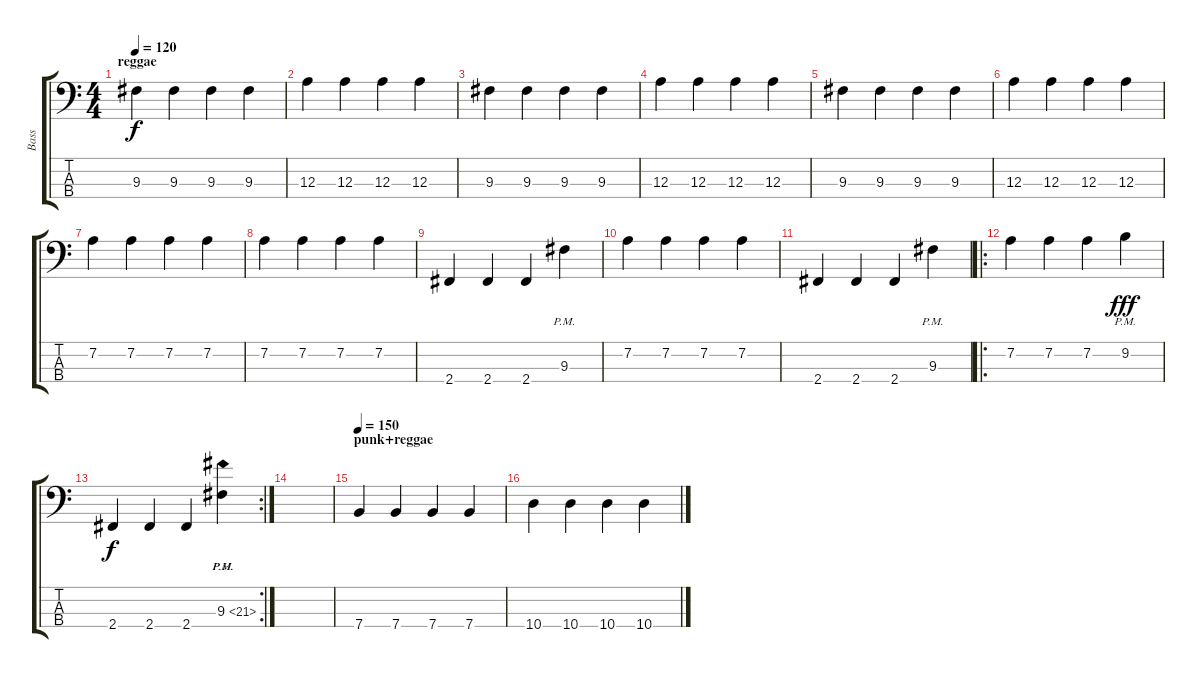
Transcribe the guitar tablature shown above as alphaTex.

\track ("Bass" "Bass") {instrument electricbassfinger}
\staff {score tabs}
\tuning (G2 D2 A1 E1) {hide}
\ts (4 4)
\section ("" "reggae")
\tempo 120
\clef f4
\ks c
9.3.4{dy f instrument electricbassfinger} 9.3.4 9.3.4 9.3.4 |
12.3.4 12.3.4 12.3.4 12.3.4 |
9.3.4 9.3.4 9.3.4 9.3.4 |
12.3.4 12.3.4 12.3.4 12.3.4 |
9.3.4 9.3.4 9.3.4 9.3.4 |
12.3.4 12.3.4 12.3.4 12.3.4 |
7.2.4 7.2.4 7.2.4 7.2.4 |
7.2.4 7.2.4 7.2.4 7.2.4 |
2.4.4 2.4.4 2.4.4 9.3{pm}.4 |
7.2.4 7.2.4 7.2.4 7.2.4 |
2.4.4 2.4.4 2.4.4 9.3{pm}.4 |
\ro
7.2.4 7.2.4 7.2.4 9.2{pm}.4{dy fff} |
\rc 2
2.4.4{dy f} 2.4.4 2.4.4 9.3{ph 12 pm}.4 |
|
\section ("" "punk+reggae")
\tempo 150
7.4.4 7.4.4 7.4.4 7.4.4 |
10.4.4 10.4.4 10.4.4 10.4.4
